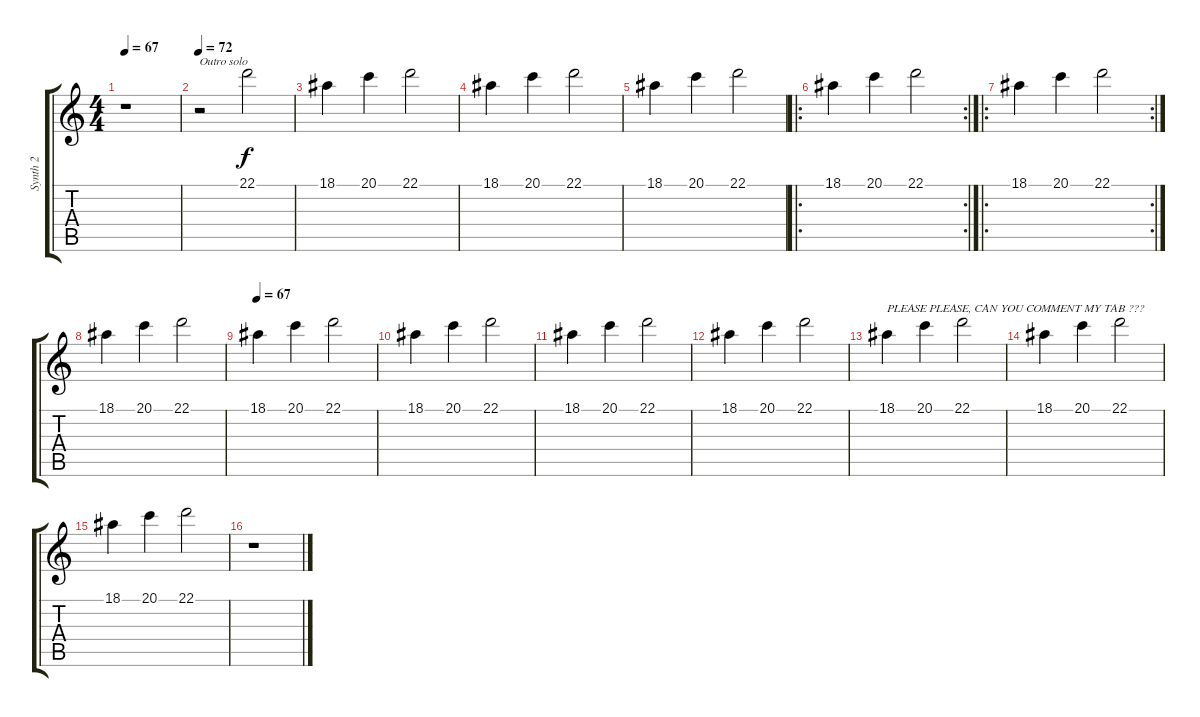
\track ("Synth 2" "Synth 2") {instrument stringensemble2}
\staff {score tabs}
\tuning (E4 B3 G3 D3 A2 E2) {hide}
\ts (4 4)
\tempo 67
\clef g2
\ks c
r.1{dy mp} |
\tempo 72
r.2{txt "Outro solo"} 22.1.2{dy f} |
18.1.4 20.1.4 22.1.2 |
18.1.4 20.1.4 22.1.2 |
18.1.4 20.1.4 22.1.2 |
\ro
\rc 2
18.1.4 20.1.4 22.1.2 |
\ro
\rc 2
18.1.4 20.1.4 22.1.2 |
18.1.4 20.1.4 22.1.2 |
\tempo 67
18.1.4 20.1.4 22.1.2 |
18.1.4 20.1.4 22.1.2 |
18.1.4 20.1.4 22.1.2 |
18.1.4{volume 5} 20.1.4 22.1.2 |
18.1.4{txt "PLEASE PLEASE, CAN YOU COMMENT MY TAB ???"} 20.1.4 22.1.2 |
18.1.4 20.1.4 22.1.2 |
18.1.4 20.1.4 22.1.2 |
r.1
